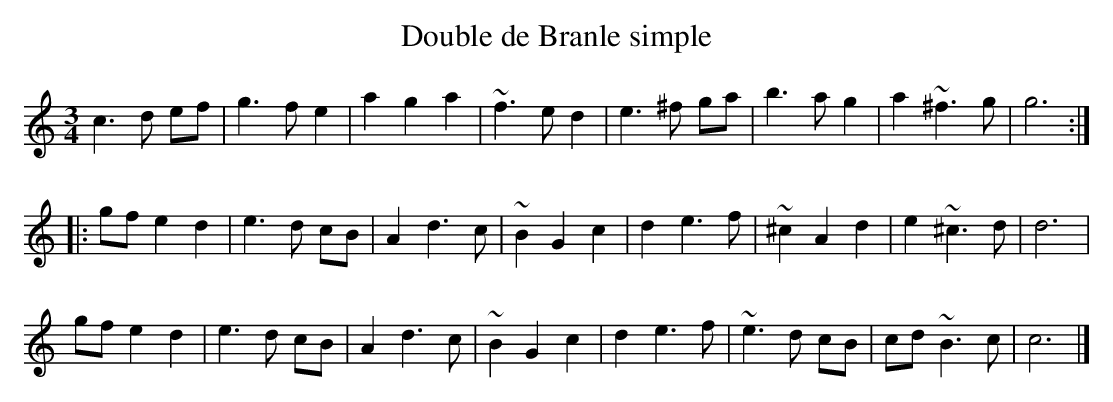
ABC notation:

X:1
T:Double de Branle simple
M:3/4
K:Cmaj
c3d ef|g3fe2|a2g2a2|~f3ed2|e3^f ga|b3ag2|a2~^f3g|g6:|
|:gfe2d2|e3d cB|A2d3c|~B2G2c2|d2e3f|~^c2A2d2|e2~^c3d|d6|
gfe2d2|e3d cB|A2d3c|~B2G2c2|d2e3f|~e3d cB|cd~B3c|c6|]
